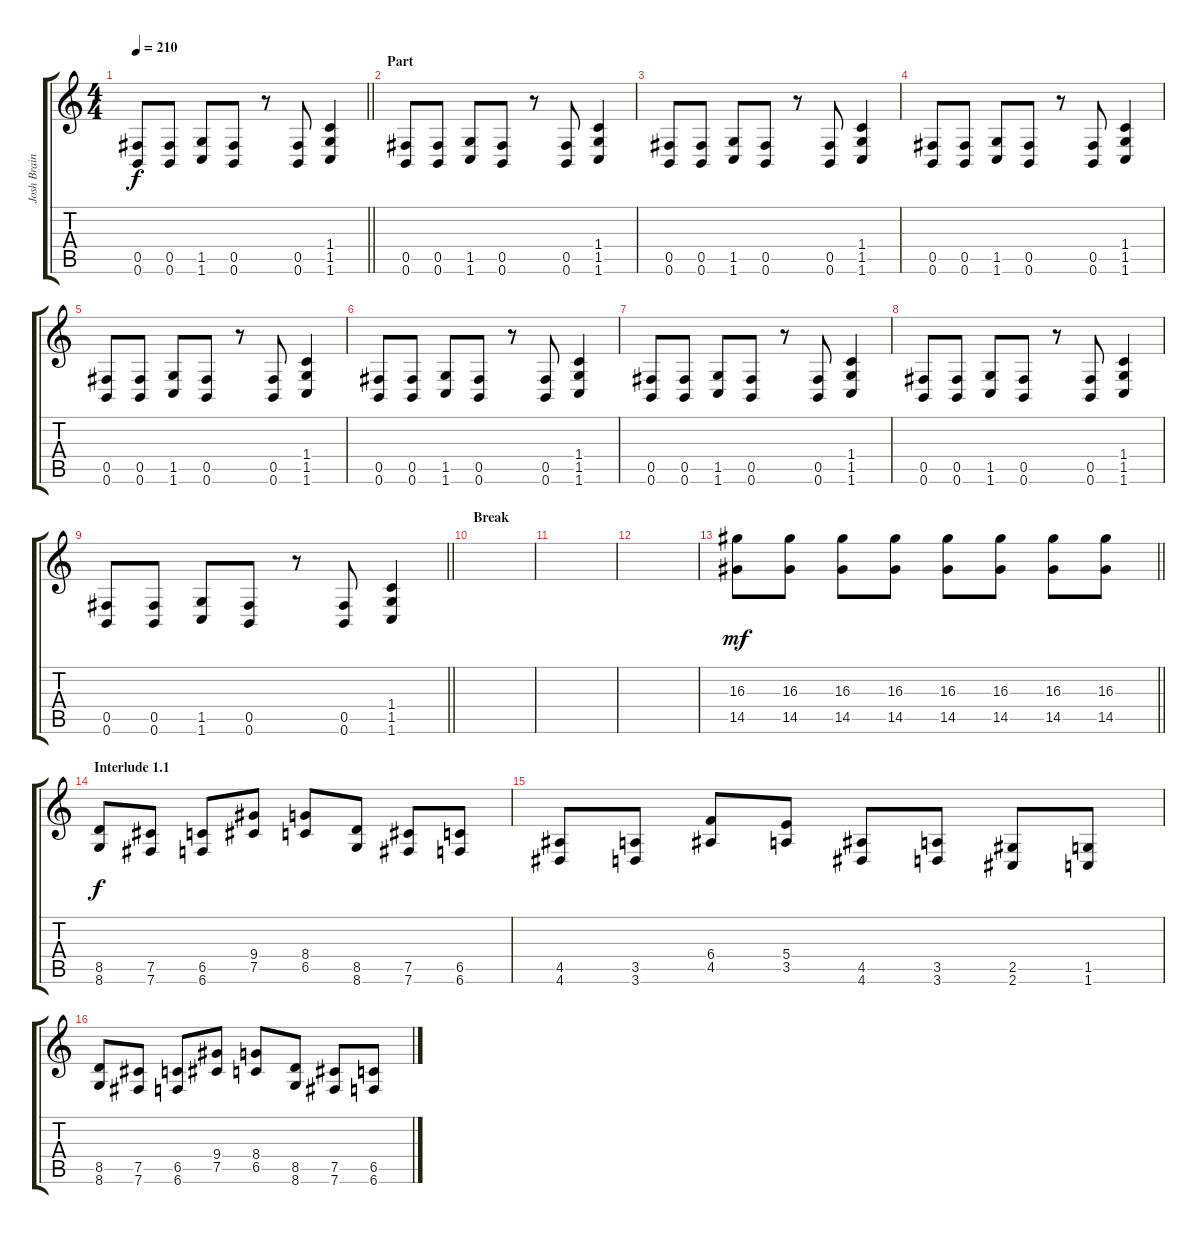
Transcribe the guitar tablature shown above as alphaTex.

\track ("Josh Brainard" "Josh Brain") {instrument distortionguitar}
\staff {score tabs}
\tuning (Db4 Ab3 E3 B2 Gb2 B1) {hide}
\ts (4 4)
\tempo 210
\clef g2
\barLineRight lightlight
\ks c
(0.5 0.6).8{dy f} (0.5 0.6).8 (1.5 1.6).8 (0.5 0.6).8 r.8 (0.5 0.6).8 (1.4 1.5 1.6).4 |
\section ("" "Part")
(0.5 0.6).8 (0.5 0.6).8 (1.5 1.6).8 (0.5 0.6).8 r.8 (0.5 0.6).8 (1.4 1.5 1.6).4 |
(0.5 0.6).8 (0.5 0.6).8 (1.5 1.6).8 (0.5 0.6).8 r.8 (0.5 0.6).8 (1.4 1.5 1.6).4 |
(0.5 0.6).8 (0.5 0.6).8 (1.5 1.6).8 (0.5 0.6).8 r.8 (0.5 0.6).8 (1.4 1.5 1.6).4 |
(0.5 0.6).8 (0.5 0.6).8 (1.5 1.6).8 (0.5 0.6).8 r.8 (0.5 0.6).8 (1.4 1.5 1.6).4 |
(0.5 0.6).8 (0.5 0.6).8 (1.5 1.6).8 (0.5 0.6).8 r.8 (0.5 0.6).8 (1.4 1.5 1.6).4 |
(0.5 0.6).8 (0.5 0.6).8 (1.5 1.6).8 (0.5 0.6).8 r.8 (0.5 0.6).8 (1.4 1.5 1.6).4 |
(0.5 0.6).8 (0.5 0.6).8 (1.5 1.6).8 (0.5 0.6).8 r.8 (0.5 0.6).8 (1.4 1.5 1.6).4 |
\barLineRight lightlight
(0.5 0.6).8 (0.5 0.6).8 (1.5 1.6).8 (0.5 0.6).8 r.8 (0.5 0.6).8 (1.4 1.5 1.6).4 |
\section ("" "Break")
|
|
|
\barLineRight lightlight
(16.3 14.5).8{dy mf} (16.3 14.5).8 (16.3 14.5).8 (16.3 14.5).8 (16.3 14.5).8 (16.3 14.5).8 (16.3 14.5).8 (16.3 14.5).8 |
\section ("" "Interlude 1.1")
(8.5 8.6).8{dy f} (7.5 7.6).8 (6.5 6.6).8 (9.4 7.5).8 (8.4 6.5).8 (8.5 8.6).8 (7.5 7.6).8 (6.5 6.6).8 |
(4.5 4.6).8 (3.5 3.6).8 (6.4 4.5).8 (5.4 3.5).8 (4.5 4.6).8 (3.5 3.6).8 (2.5 2.6).8 (1.5 1.6).8 |
(8.5 8.6).8 (7.5 7.6).8 (6.5 6.6).8 (9.4 7.5).8 (8.4 6.5).8 (8.5 8.6).8 (7.5 7.6).8 (6.5 6.6).8
